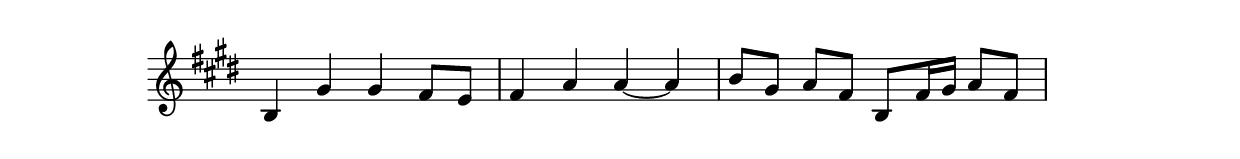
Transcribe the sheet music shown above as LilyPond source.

#(ly:set-option 'midi-extension "mid")
\version "2.12.3"
\include "english.ly"
\header{ 
title = ""
composer = ""
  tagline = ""  % removed 
}
%{
 Key: E
Mode: Major

| P G G RS | R m m - | PG mR P-RG mR |
  .                          . 
 %}
  
melody = {
\once \override Staff.TimeSignature #'stencil = ##f
\clef treble
\key c \major
\autoBeamOn  
\cadenzaOn
\bar "|" g4 e'4 e'4 d'8[ c'8] \bar "|" d'4 f'4 f'4~ f'4 \bar "|" g'8[ e'8] f'8[ d'8] g8[  d'16 e'16] f'8[ d'8] \bar "|"
}

text = \lyricmode {
  
}

\score{
\transpose c' e'
<<
  \new Voice = "one" {
    \melody
  }
  \new Lyrics \lyricsto "one" \text
>>
\layout {
  \context {
       \Score
    \remove "Bar_number_engraver"
  } 
  }
\midi { 
  \context {
    \Score
    tempoWholesPerMinute = #(ly:make-moment 200 4)
   }
 }
}
